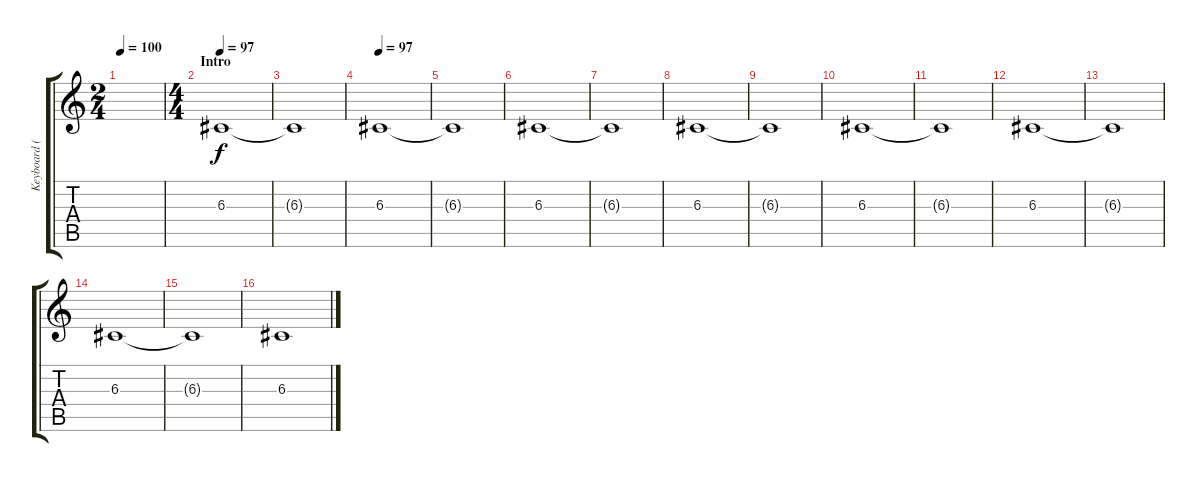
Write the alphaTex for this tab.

\track ("Keyboard (Don´t know)" "Keyboard (") {instrument rockorgan}
\staff {score tabs}
\tuning (E4 B3 G3 D3 A2 E2) {hide}
\ts (2 4)
\tempo 100
\clef g2
\ks c
|
\ts (4 4)
\section ("" "Intro")
\tempo 97
6.3.1{volume 9} |
6.3{t}.1 |
\tempo 97
6.3.1 |
6.3{t}.1 |
6.3.1 |
6.3{t}.1 |
6.3.1 |
6.3{t}.1 |
6.3.1 |
6.3{t}.1 |
6.3.1 |
6.3{t}.1 |
6.3.1 |
6.3{t}.1 |
6.3.1
